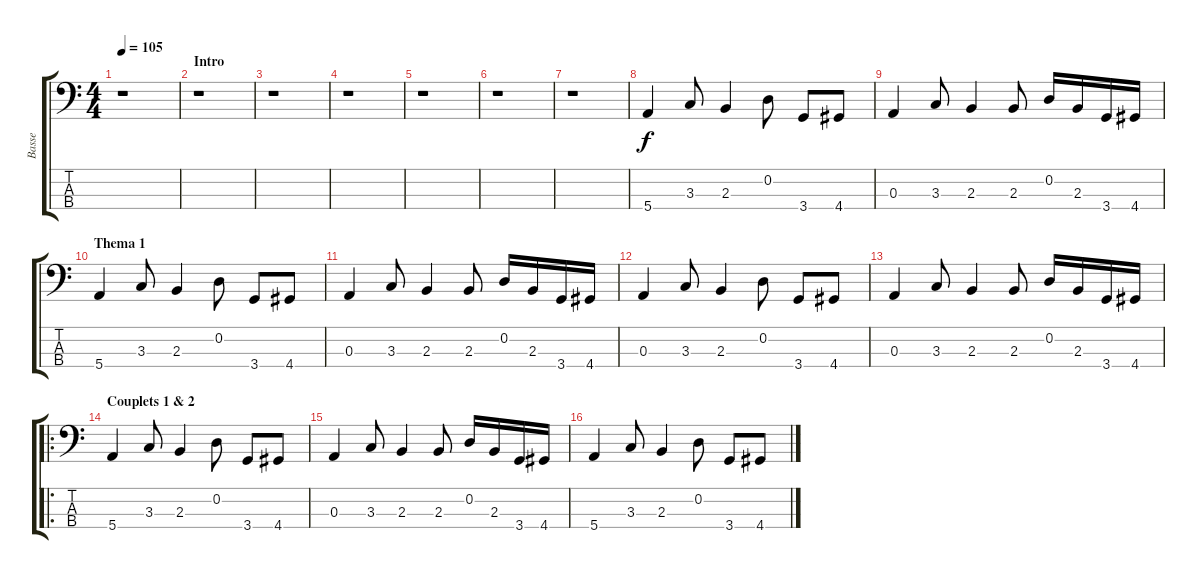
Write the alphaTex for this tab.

\track ("Basse" "Basse") {instrument slapbass1}
\staff {score tabs}
\tuning (G2 D2 A1 E1) {hide}
\ts (4 4)
\tempo 105
\clef f4
\ks c
r.1{dy f instrument slapbass1} |
\section ("" "Intro")
r.1 |
r.1 |
r.1 |
r.1 |
r.1 |
r.1 |
5.4.4 3.3.8 2.3.4 0.2.8 3.4.8 4.4.8 |
0.3.4 3.3.8 2.3.4 2.3.8 0.2.16 2.3.16 3.4.16 4.4.16 |
\section ("" "Thema 1")
5.4.4 3.3.8 2.3.4 0.2.8 3.4.8 4.4.8 |
0.3.4 3.3.8 2.3.4 2.3.8 0.2.16 2.3.16 3.4.16 4.4.16 |
0.3.4 3.3.8 2.3.4 0.2.8 3.4.8 4.4.8 |
0.3.4 3.3.8 2.3.4 2.3.8 0.2.16 2.3.16 3.4.16 4.4.16 |
\ro
\section ("" "Couplets 1 & 2")
5.4.4 3.3.8 2.3.4 0.2.8 3.4.8 4.4.8 |
0.3.4 3.3.8 2.3.4 2.3.8 0.2.16 2.3.16 3.4.16 4.4.16 |
5.4.4 3.3.8 2.3.4 0.2.8 3.4.8 4.4.8
